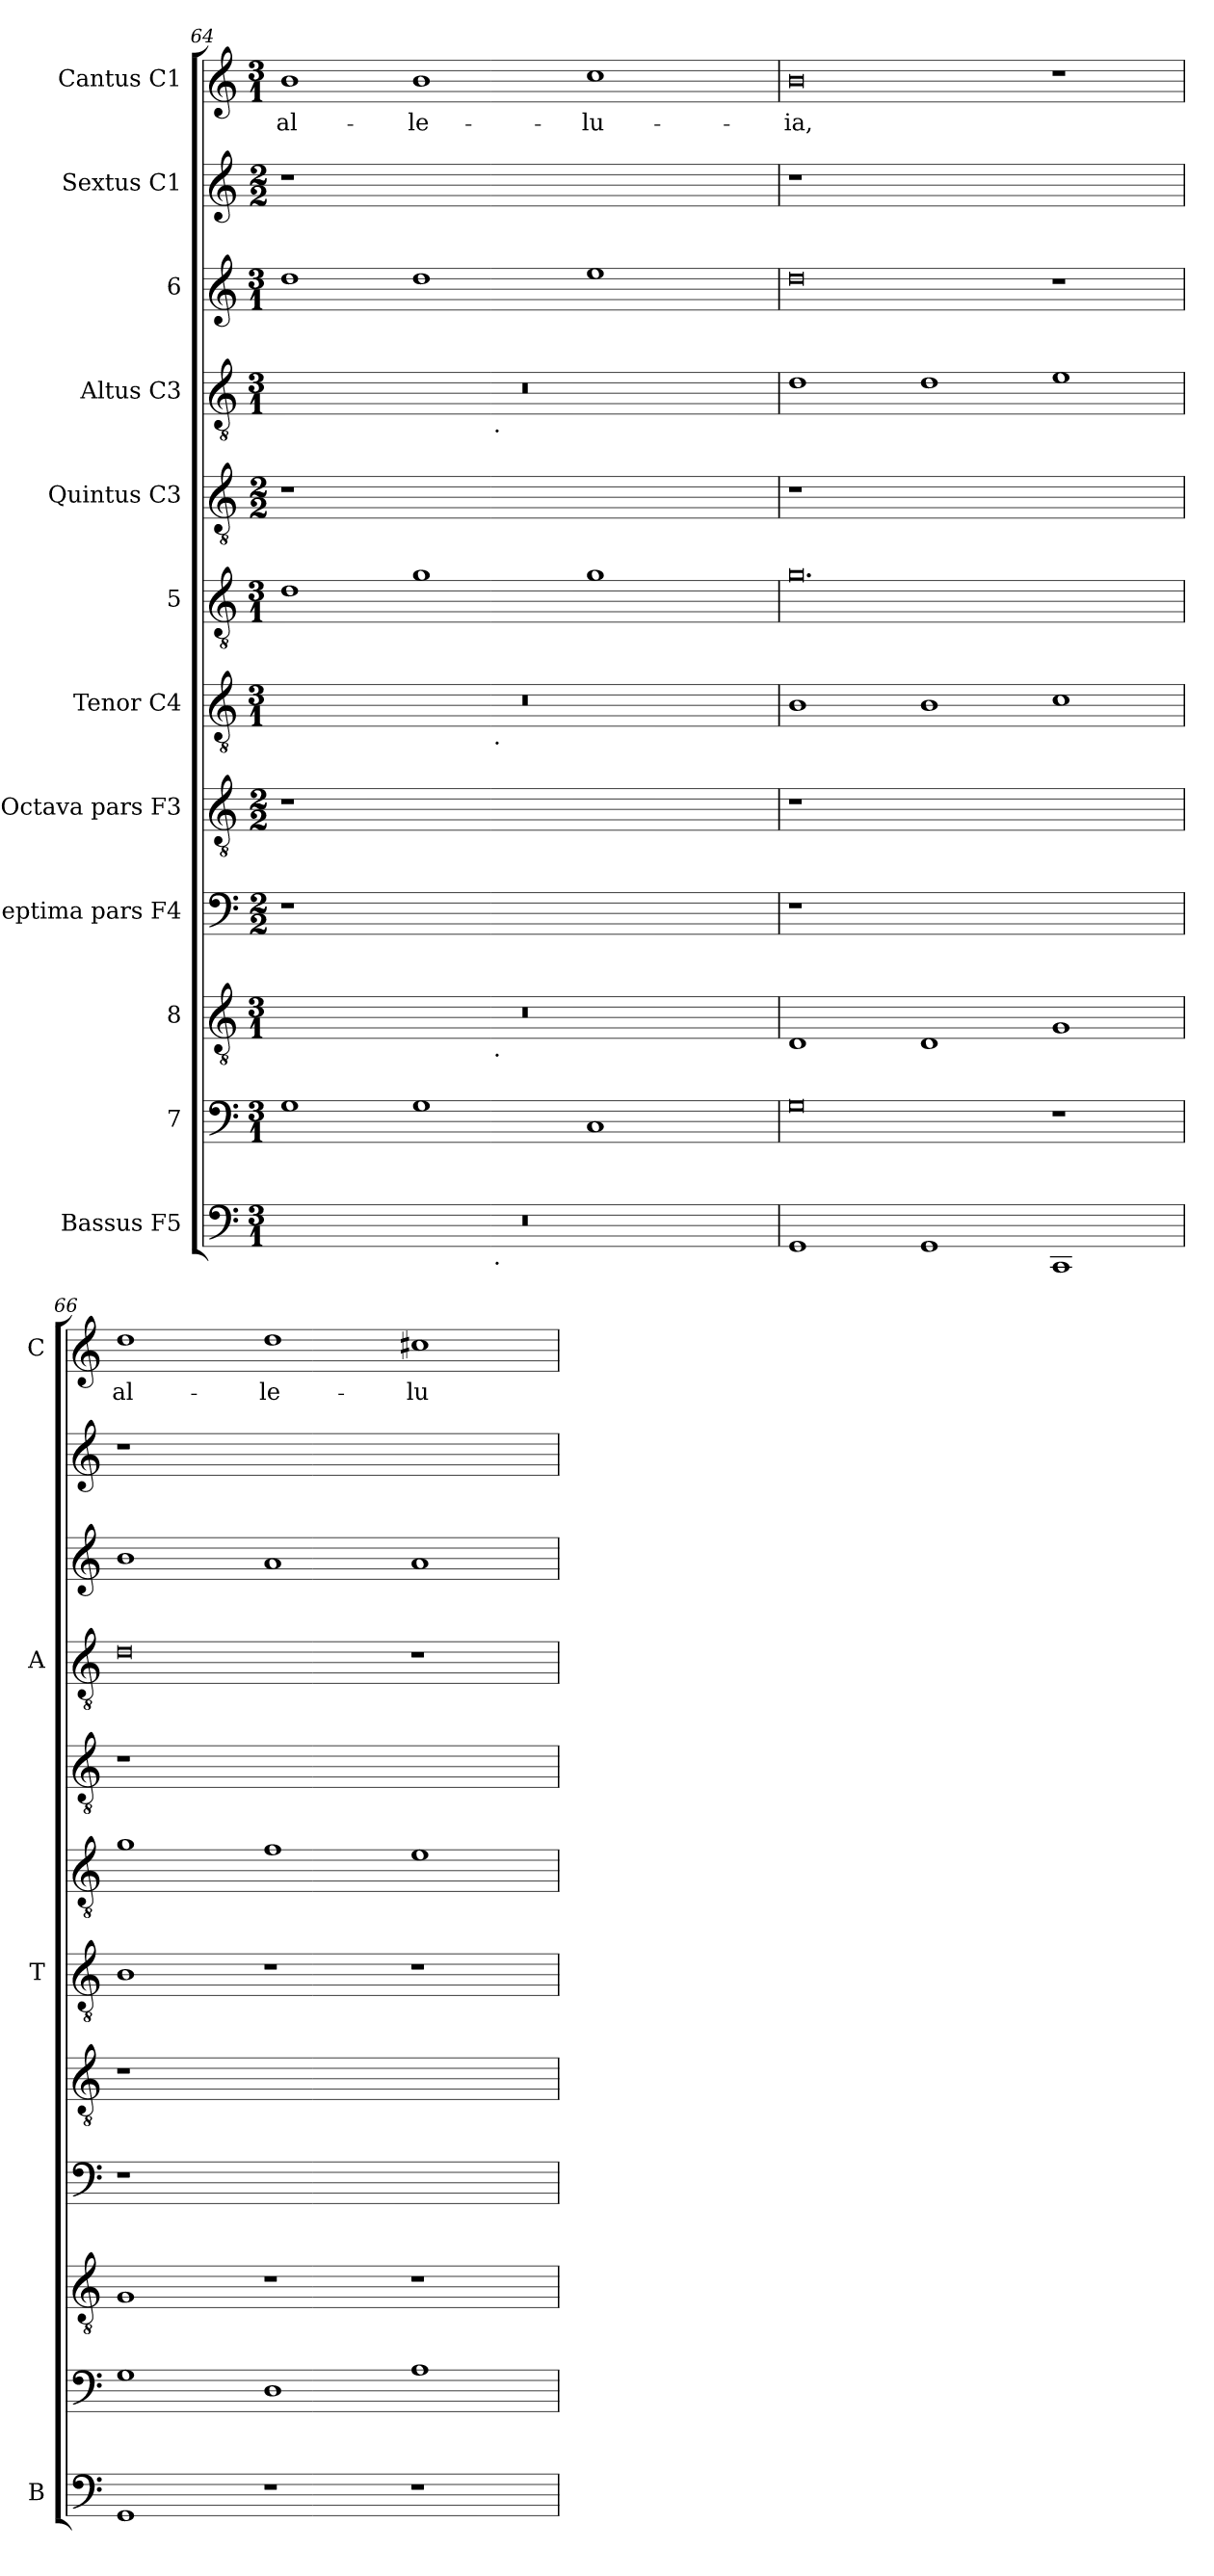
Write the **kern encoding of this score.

**kern	**kern	**kern	**kern	**kern	**kern	**kern	**kern	**kern	**kern	**kern	**kern	**text
*part12	*part11	*part10	*part9	*part8	*part7	*part6	*part5	*part4	*part3	*part2	*part1	*part1
*staff12	*staff11	*staff10	*staff9	*staff8	*staff7	*staff6	*staff5	*staff4	*staff3	*staff2	*staff1	*staff1
*I"Bassus F5	*I"7	*I"8	*I"Septima pars F4	*I"Octava pars F3	*I"Tenor C4	*I"5	*I"Quintus C3	*I"Altus C3	*I"6	*I"Sextus C1	*I"Cantus C1	*
*I'B	*	*	*	*	*I'T	*	*	*I'A	*	*	*I'C	*
*clefF4	*clefF4	*clefGv2	*clefF4	*clefGv2	*clefGv2	*clefGv2	*clefGv2	*clefGv2	*clefG2	*clefG2	*clefG2	*
*ITrd7c12	*	*	*	*	*	*	*	*	*	*	*	*
*k[]	*k[]	*k[]	*k[]	*k[]	*k[]	*k[]	*k[]	*k[]	*k[]	*k[]	*k[]	*
*C:	*C:	*C:	*C:	*C:	*C:	*C:	*C:	*C:	*C:	*C:	*C:	*
*M3/1	*M3/1	*M3/1	*M2/2	*M2/2	*M3/1	*M3/1	*M2/2	*M3/1	*M3/1	*M2/2	*M3/1	*
=64	=64	=64	=64	=64	=64	=64	=64	=64	=64	=64	=64	=64
!	!	!	!	!	!	!	!	!	!	!	!	!LO:LY:b
*^	*	*^	*	*	*^	*	*	*^	*	*	*	*
0.r	1ryy	1G	0.r	1ryy	1r	1r	0.r	1ryy	1d	1r	0.r	1ryy	1dd	1r	1b	al-
!	!	!	!	!	!	!	!	!	!	!	!	!	!	!	!	!LO:LY:b
.	4..ryy	1G	.	4..ryy	0ryy	0ryy	.	4..ryy	1g	0ryy	.	4..ryy	1dd	0ryy	1b	-le-
!	!	!	!	!	!	!	!	!	!	!	!	!LO:TX:b:t=.	!	!	!	!
!	!	!	!	!	!	!	!	!LO:TX:b:t=.	!	!	!	!	!	!	!	!
!	!	!	!	!LO:TX:b:t=.	!	!	!	!	!	!	!	!	!	!	!	!
!	!LO:TX:b:t=.	!	!	!	!	!	!	!	!	!	!	!	!	!	!	!
.	1ryy	.	.	1ryy	.	.	.	1ryy	.	.	.	1ryy	.	.	.	.
!	!	!	!	!	!	!	!	!	!	!	!	!	!	!	!	!LO:LY:b
.	.	1C	.	.	.	.	.	.	1g	.	.	.	1ee	.	1cc	-lu-
.	2ryy	.	.	2ryy	.	.	.	2ryy	.	.	.	2ryy	.	.	.	.
.	16ryy	.	.	16ryy	.	.	.	16ryy	.	.	.	16ryy	.	.	.	.
=65	=65	=65	=65	=65	=65	=65	=65	=65	=65	=65	=65	=65	=65	=65	=65	=65
!	!	!	!	!	!	!	!	!	!	!	!	!	!	!	!	!LO:LY:b
*v	*v	*	*v	*v	*	*	*v	*v	*	*	*v	*v	*	*	*	*
1GGG	0G	1D	1r	1r	1B	0.g	1r	1d	0dd	1r	0b	-ia,
1GGG	.	1D	0ryy	0ryy	1B	.	0ryy	1d	.	0ryy	.	.
1CCC	1r	1G	.	.	1c	.	.	1e	1r	.	1r	.
!!LO:PB:g=z
=66	=66	=66	=66	=66	=66	=66	=66	=66	=66	=66	=66	=66
!	!	!	!	!	!	!	!	!	!	!	!	!LO:LY:b
1GGG	1G	1G	1r	1r	1B	1g	1r	0d	1b	1r	1dd	al-
!	!	!	!	!	!	!	!	!	!	!	!	!LO:LY:b
1r	1D	1r	0ryy	0ryy	1r	1f	0ryy	.	1a	0ryy	1dd	-le-
!	!	!	!	!	!	!	!	!	!	!	!	!LO:LY:b
1r	1A	1r	.	.	1r	1e	.	1r	1a	.	1cc#X	-lu-
=	=	=	=	=	=	=	=	=	=	=	=	=
*-	*-	*-	*-	*-	*-	*-	*-	*-	*-	*-	*-	*-
